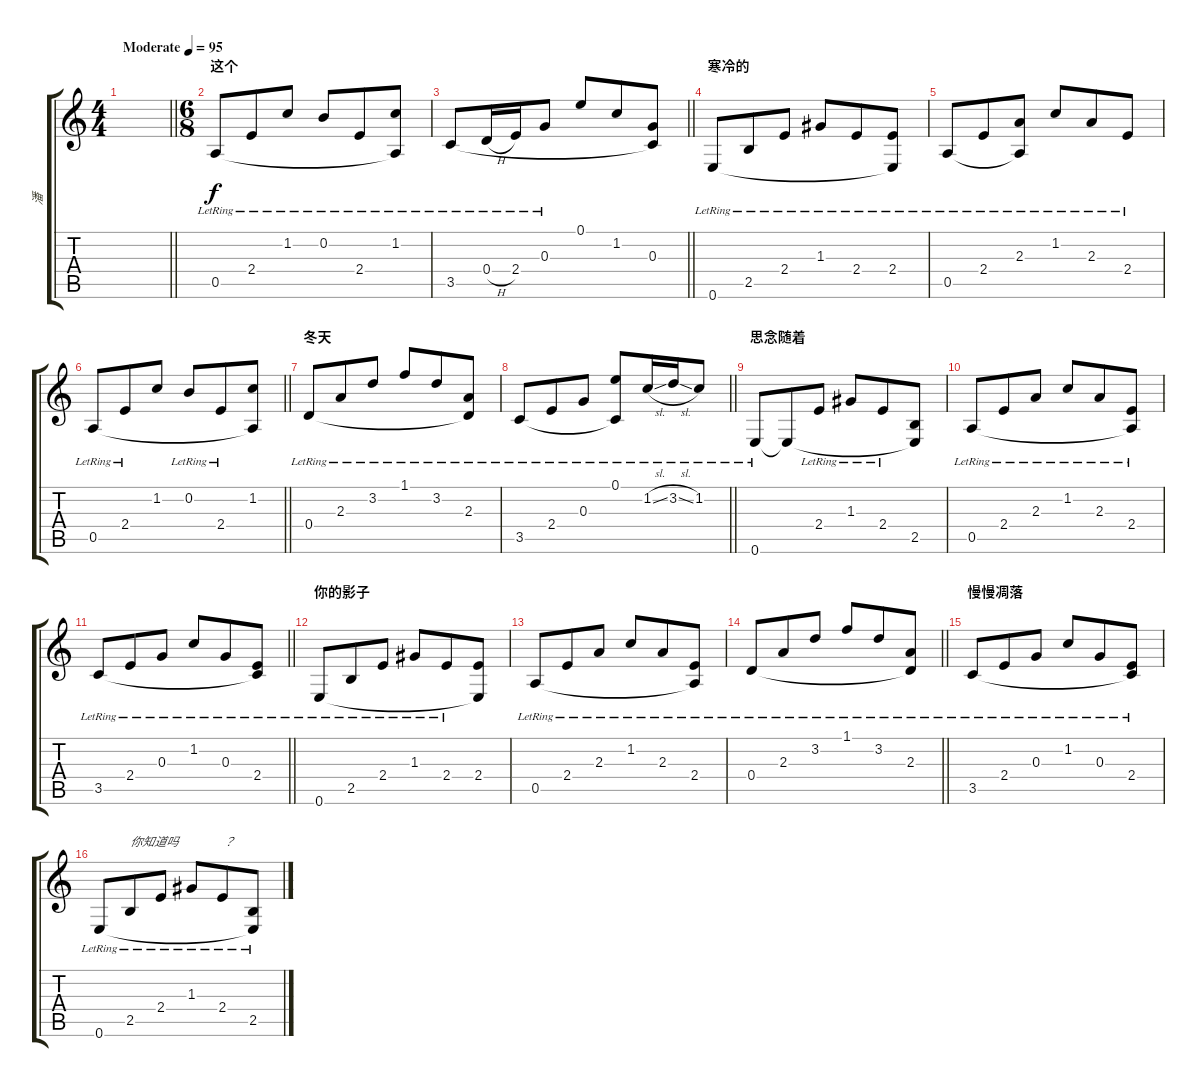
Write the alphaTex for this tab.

\track ("潘" "潘") {instrument acousticguitarsteel}
\staff {score tabs}
\tuning (E4 B3 G3 D3 A2 E2) {hide}
\ts (4 4)
\tempo (95 "Moderate")
\clef g2
\barLineRight lightlight
\ks c
|
\ts (6 8)
\section ("" "这个")
0.5{lr}.8 2.4{lr}.8 1.2{lr}.8 0.2{lr}.8 2.4{lr}.8 (1.2{lr} 0.5{t}).8 |
\barLineRight lightlight
3.5{lr}.8 0.4{h lr}.16 2.4{lr}.16 0.3{lr}.8 0.1.8 1.2.8 (0.3 3.5{t}).8 |
\section ("" "寒冷的")
0.6{lr}.8 2.5{lr}.8 2.4{lr}.8 1.3{lr}.8 2.4{lr}.8 (2.4{lr} 0.6{t}).8 |
0.5{lr}.8{txt ""} 2.4{lr}.8 (2.3{lr} 0.5{t}).8 1.2{lr}.8 2.3{lr}.8 2.4{lr}.8 |
\barLineRight lightlight
0.5{lr}.8 2.4{lr}.8 1.2.8 0.2{lr}.8 2.4{lr}.8 (1.2 0.5{t}).8 |
\section ("" "冬天")
0.4{lr}.8 2.3{lr}.8 3.2{lr}.8 1.1{lr}.8 3.2{lr}.8 (2.3{lr} 0.4{t}).8 |
\barLineRight lightlight
3.5{lr}.8 2.4{lr}.8 0.3{lr}.8 (0.1{lr} 3.5{t}).8 1.2{sl lr}.16 3.2{sl lr}.16 1.2{lr}.8 |
\section ("" "思念随着")
0.6{lr}.8 0.6{t}.8 2.4{lr}.8 1.3{lr}.8 2.4{lr}.8 (2.5 0.6{t}).8 |
0.5{lr}.8 2.4{lr}.8 2.3{lr}.8 1.2{lr}.8 2.3{lr}.8 (2.4{lr} 0.5{t}).8 |
\barLineRight lightlight
3.5{lr}.8 2.4{lr}.8 0.3{lr}.8 1.2{lr}.8 0.3{lr}.8 (2.4{lr} 3.5{t}).8 |
\section ("" "你的影子")
0.6{lr}.8 2.5{lr}.8 2.4{lr}.8 1.3{lr}.8 2.4{lr}.8 (2.4 0.6{t}).8 |
0.5{lr}.8 2.4{lr}.8 2.3{lr}.8 1.2{lr}.8 2.3{lr}.8 (2.4{lr} 0.5{t}).8 |
\barLineRight lightlight
0.4{lr}.8 2.3{lr}.8 3.2{lr}.8 1.1{lr}.8 3.2{lr}.8 (2.3{lr} 0.4{t}).8 |
\section ("" "慢慢凋落")
3.5{lr}.8 2.4{lr}.8 0.3{lr}.8 1.2{lr}.8 0.3{lr}.8 (2.4{lr} 3.5{t}).8 |
0.6{lr}.8 2.5{lr}.8{txt "你知道吗"} 2.4{lr}.8 1.3{lr}.8 2.4{lr}.8{txt "？"} (2.5{lr} 0.6{t}).8
